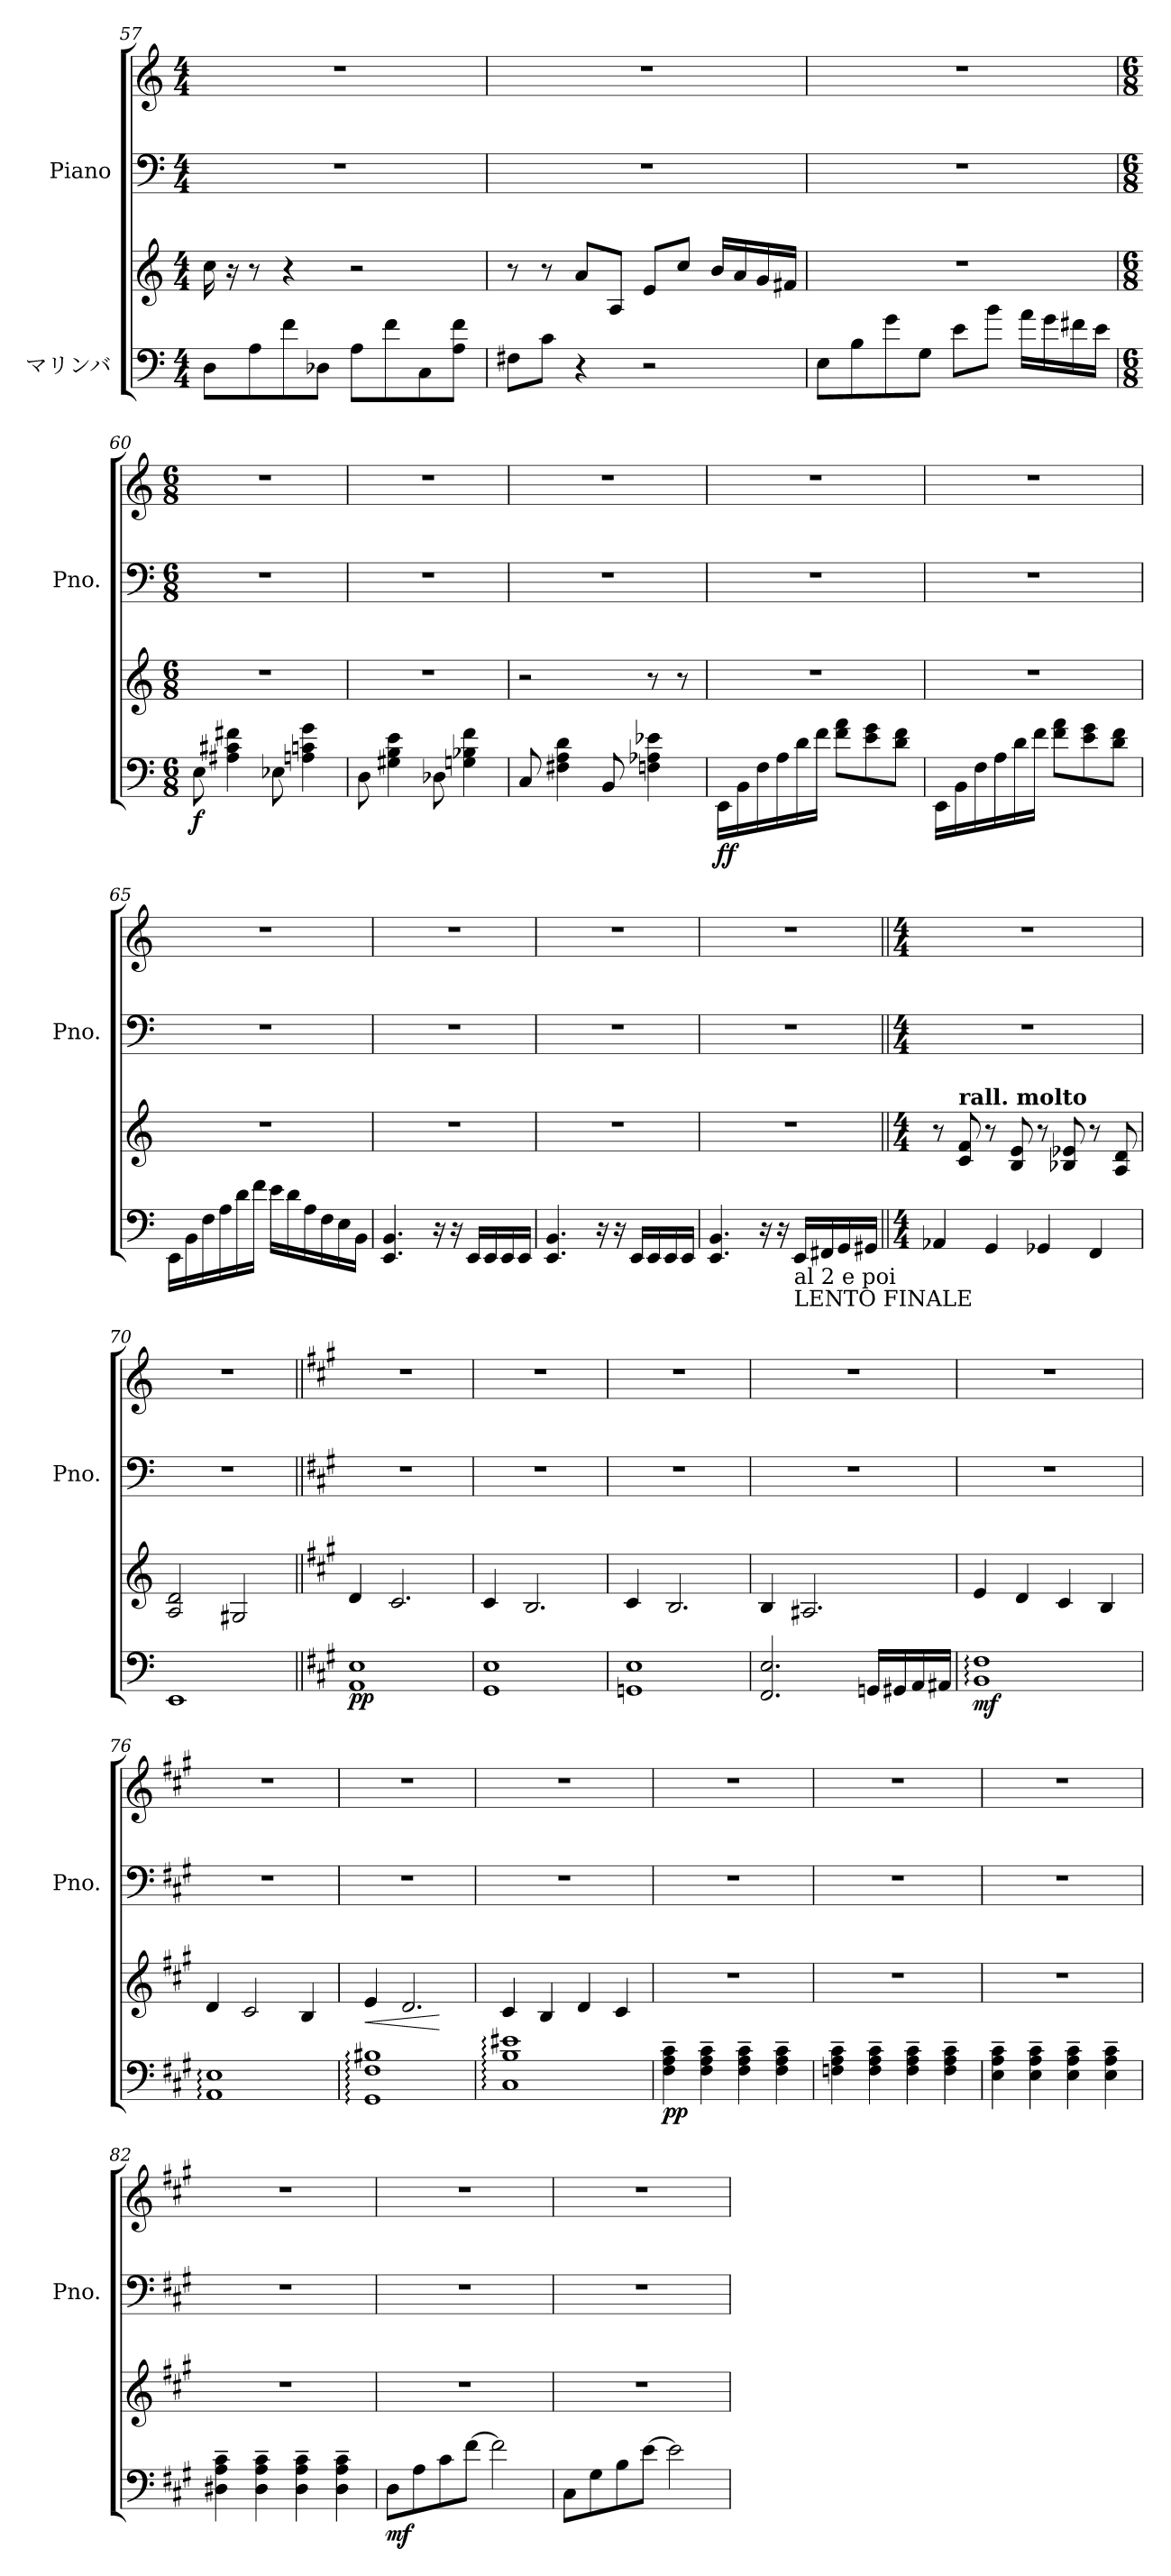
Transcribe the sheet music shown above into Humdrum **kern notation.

**kern	**kern	**dynam	**kern	**kern
*part2	*part2	*part2	*part1	*part1
*staff4	*staff3	*staff3/4	*staff2	*staff1
*I"マリンバ	*	*	*I"Piano	*
*	*	*	*I'Pno.	*
*clefF4	*clefG2	*	*clefF4	*clefG2
*k[]	*k[]	*	*k[]	*k[]
*M4/4	*M4/4	*	*M4/4	*M4/4
=57	=57	=57	=57	=57
8D\L	16cc\	.	1r	1r
.	16r	.	.	.
8A\	8r	.	.	.
8f\	4r	.	.	.
8D-X\J	.	.	.	.
8A\L	2r	.	.	.
8f\	.	.	.	.
8C\	.	.	.	.
8A\ 8f\J	.	.	.	.
!!LO:LB:g=z
=58	=58	=58	=58	=58
8F#X\L	8r	.	1r	1r
8c\J	8r	.	.	.
4r	8a/L	.	.	.
.	8A/J	.	.	.
2r	8e/L	.	.	.
.	8cc/J	.	.	.
.	16b/LL	.	.	.
.	16a/	.	.	.
.	16g/	.	.	.
.	16f#X/JJ	.	.	.
=59	=59	=59	=59	=59
8E\L	1r	.	1r	1r
8B\	.	.	.	.
8g\	.	.	.	.
8G\J	.	.	.	.
8e\L	.	.	.	.
8b\J	.	.	.	.
16a\LL	.	.	.	.
16g\	.	.	.	.
16f#X\	.	.	.	.
16e\JJ	.	.	.	.
=60	=60	=60	=60	=60
*M6/8	*M6/8	*	*M6/8	*M6/8
!	!	!LO:DY:b=2	!	!
8E\	2.r	f	2.r	2.r
4A#X\ 4c#X\ 4f#X\	.	.	.	.
8E-X\	.	.	.	.
4An\ 4cn\ 4g\	.	.	.	.
=61	=61	=61	=61	=61
8D\	2.r	.	2.r	2.r
4G#X\ 4B\ 4e\	.	.	.	.
8D-X\	.	.	.	.
4Gn\ 4B-X\ 4f\	.	.	.	.
!!LO:LB:g=z
=62	=62	=62	=62	=62
8C/	2r	.	2.r	2.r
4F#X\ 4A\ 4d\	.	.	.	.
8BB/	.	.	.	.
4Fn\ 4A-X\ 4e-X\	8r	.	.	.
.	8r	.	.	.
=63	=63	=63	=63	=63
!	!	!LO:DY:b=2	!	!
16EE\LL	2.r	ff	2.r	2.r
16BB\	.	.	.	.
16F\	.	.	.	.
16A\	.	.	.	.
16d\	.	.	.	.
16f\JJ	.	.	.	.
8f\ 8a\L	.	.	.	.
8e\ 8g\	.	.	.	.
8d\ 8f\J	.	.	.	.
=64	=64	=64	=64	=64
16EE\LL	2.r	.	2.r	2.r
16BB\	.	.	.	.
16F\	.	.	.	.
16A\	.	.	.	.
16d\	.	.	.	.
16f\JJ	.	.	.	.
8f\ 8a\L	.	.	.	.
8e\ 8g\	.	.	.	.
8d\ 8f\J	.	.	.	.
=65	=65	=65	=65	=65
16EE\LL	2.r	.	2.r	2.r
16BB\	.	.	.	.
16F\	.	.	.	.
16A\	.	.	.	.
16d\	.	.	.	.
16f\JJ	.	.	.	.
16e\LL	.	.	.	.
16d\	.	.	.	.
16A\	.	.	.	.
16F\	.	.	.	.
16E\	.	.	.	.
16BB\JJ	.	.	.	.
!!LO:LB:g=z
=66	=66	=66	=66	=66
4.EE/ 4.BB/	2.r	.	2.r	2.r
16r	.	.	.	.
16r	.	.	.	.
16EE/LL	.	.	.	.
16EE/	.	.	.	.
16EE/	.	.	.	.
16EE/JJ	.	.	.	.
=67	=67	=67	=67	=67
4.EE/ 4.BB/	2.r	.	2.r	2.r
16r	.	.	.	.
16r	.	.	.	.
16EE/LL	.	.	.	.
16EE/	.	.	.	.
16EE/	.	.	.	.
16EE/JJ	.	.	.	.
=68	=68	=68	=68	=68
4.EE/ 4.BB/	2.r	.	2.r	2.r
16r	.	.	.	.
16r	.	.	.	.
!LO:TX:b:t=al 2 e poi	!	!	!	!
!LO:TX:b:t=LENTO FINALE	!	!	!	!
16EE/LL	.	.	.	.
16FF#X/	.	.	.	.
16GG/	.	.	.	.
16GG#X/JJ	.	.	.	.
!!LO:PB:g=z
=69||	=69||	=69||	=69||	=69||
*M4/4	*M4/4	*	*M4/4	*M4/4
4AA-X/	8r	.	1r	1r
!	!LO:TX:a:B:t=rall. molto	!	!	!
.	8c/ 8f/	.	.	.
4GG/	8r	.	.	.
.	8B/ 8e/	.	.	.
4GG-X/	8r	.	.	.
.	8B-X/ 8e-X/	.	.	.
4FF/	8r	.	.	.
.	8A/ 8d/	.	.	.
=70	=70	=70	=70	=70
1EE	2A/ 2d/	.	1r	1r
.	2G#X/	.	.	.
=71||	=71||	=71||	=71||	=71||
*k[f#c#g#]	*k[f#c#g#]	*	*k[f#c#g#]	*k[f#c#g#]
!	!	!LO:DY:b=2	!	!
1AA 1E	4d/	pp	1r	1r
.	2.c#/	.	.	.
=72	=72	=72	=72	=72
1GG# 1E	4c#/	.	1r	1r
.	2.B/	.	.	.
=73	=73	=73	=73	=73
1GGn 1E	4c#/	.	1r	1r
.	2.B/	.	.	.
=74	=74	=74	=74	=74
2.FF#/ 2.E/	4B/	.	1r	1r
.	2.A#X/	.	.	.
16GGn/LL	.	.	.	.
16GG#X/	.	.	.	.
16AA/	.	.	.	.
16AA#X/JJ	.	.	.	.
!!LO:LB:g=z
=75	=75	=75	=75	=75
!	!	!LO:DY:b=2	!	!
1BB: 1F#:	4e/	mf	1r	1r
.	4d/	.	.	.
.	4c#/	.	.	.
.	4B/	.	.	.
=76	=76	=76	=76	=76
1AA: 1E:	4d/	.	1r	1r
.	2c#/	.	.	.
.	4B/	.	.	.
=77	=77	=77	=77	=77
!	!	!LO:HP:b	!	!
1GG#: 1F#: 1B#X:	4e/	<	1r	1r
.	2.d/	.	.	.
.	.	[	.	.
=78	=78	=78	=78	=78
1C#: 1B: 1e#X:	4c#/	.	1r	1r
.	4B/	.	.	.
.	4d/	.	.	.
.	4c#/	.	.	.
=79	=79	=79	=79	=79
!	!	!LO:DY:b=2	!	!
4F#\~ 4A\~ 4c#\~	1r	pp	1r	1r
4F#\~ 4A\~ 4c#\~	.	.	.	.
4F#\~ 4A\~ 4c#\~	.	.	.	.
4F#\~ 4A\~ 4c#\~	.	.	.	.
=80	=80	=80	=80	=80
4Fn\~ 4A\~ 4c#\~	1r	.	1r	1r
4F\~ 4A\~ 4c#\~	.	.	.	.
4F\~ 4A\~ 4c#\~	.	.	.	.
4F\~ 4A\~ 4c#\~	.	.	.	.
=81	=81	=81	=81	=81
4E\~ 4A\~ 4c#\~	1r	.	1r	1r
4E\~ 4A\~ 4c#\~	.	.	.	.
4E\~ 4A\~ 4c#\~	.	.	.	.
4E\~ 4A\~ 4c#\~	.	.	.	.
!!LO:LB:g=z
=82	=82	=82	=82	=82
4D#X\~ 4A\~ 4c#\~	1r	.	1r	1r
4D#\~ 4A\~ 4c#\~	.	.	.	.
4D#\~ 4A\~ 4c#\~	.	.	.	.
4D#\~ 4A\~ 4c#\~	.	.	.	.
=83	=83	=83	=83	=83
!	!	!LO:DY:b=2	!	!
8D\L	1r	mf	1r	1r
8A\	.	.	.	.
8c#\	.	.	.	.
[8f#\J	.	.	.	.
2f#\]	.	.	.	.
=84	=84	=84	=84	=84
8C#\L	1r	.	1r	1r
8G#\	.	.	.	.
8B\	.	.	.	.
[8e\J	.	.	.	.
2e\]	.	.	.	.
=	=	=	=	=
*-	*-	*-	*-	*-
